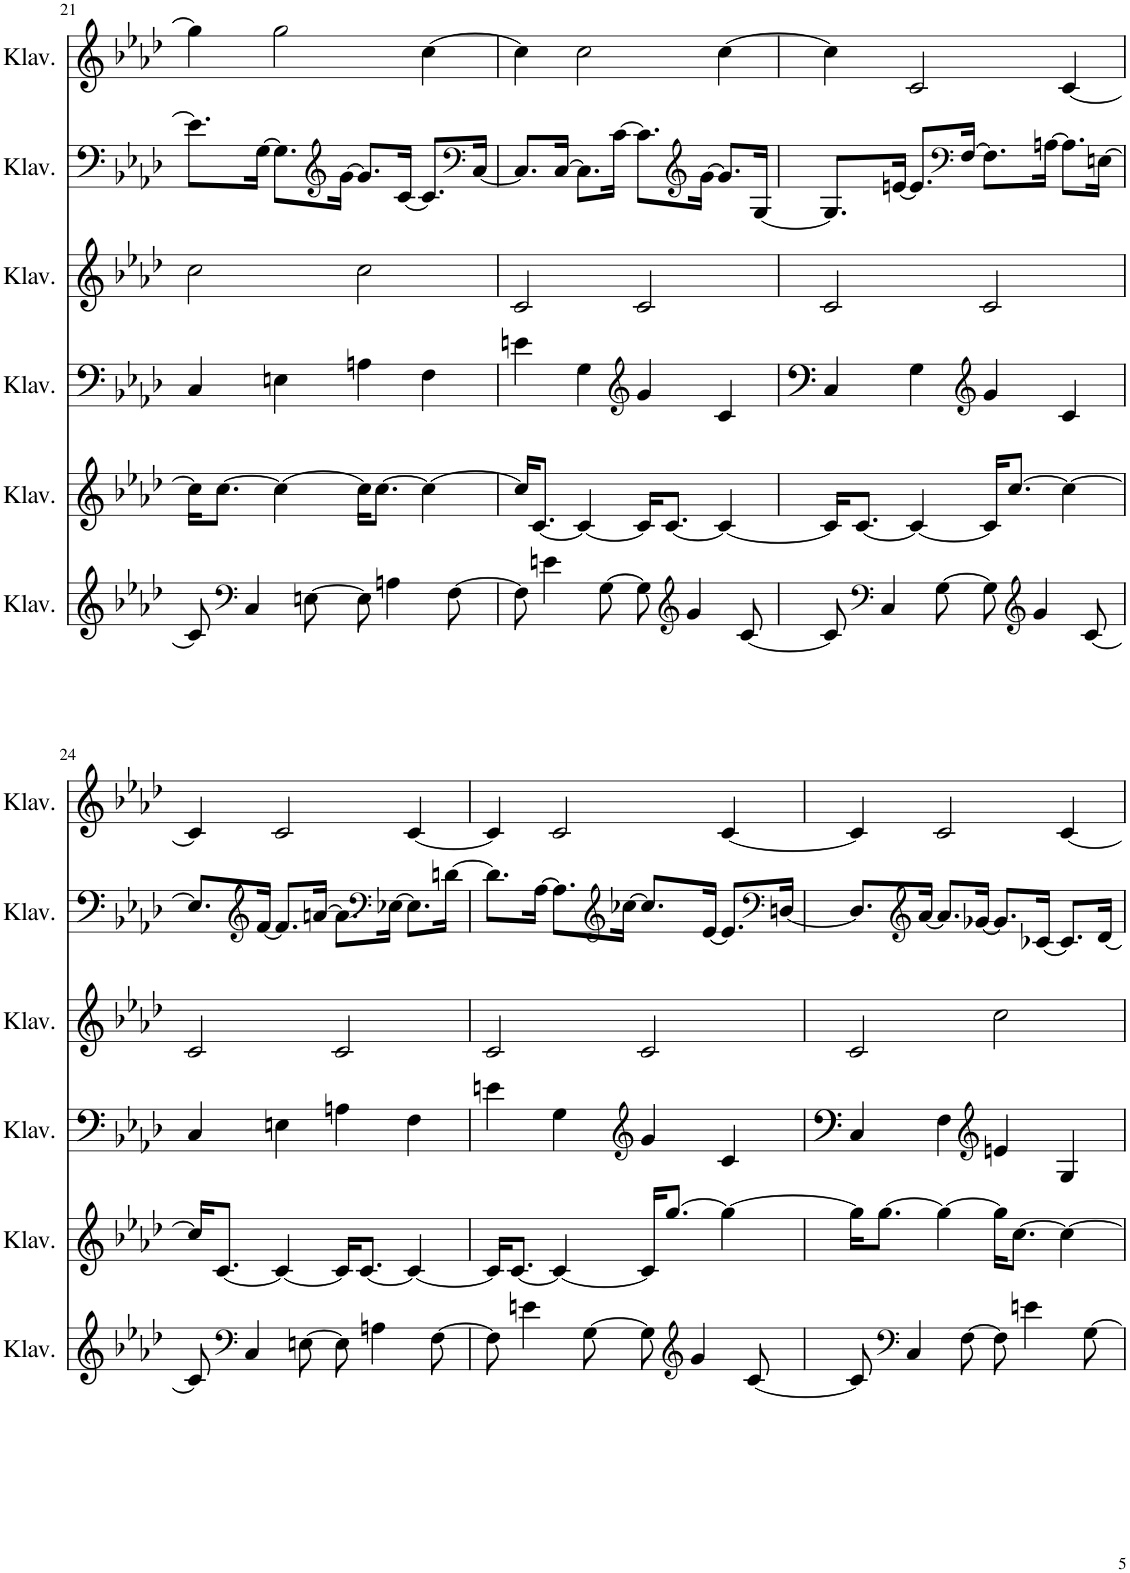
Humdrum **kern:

**kern	**kern	**kern	**kern	**kern	**kern
*part6	*part5	*part4	*part3	*part2	*part1
*staff6	*staff5	*staff4	*staff3	*staff2	*staff1
*I"Klavier	*I"Klavier	*I"Klavier	*I"Klavier	*I"Klavier	*I"Klavier
*I'Klav.	*I'Klav.	*I'Klav.	*I'Klav.	*I'Klav.	*I'Klav.
!!LO:PB:g=z
*clefG2	*clefG2	*clefG2	*clefG2	*clefF4	*clefG2
*k[b-e-a-d-]	*k[b-e-a-d-]	*k[b-e-a-d-]	*k[b-e-a-d-]	*k[b-e-a-d-]	*k[b-e-a-d-]
*M4/4	*M4/4	*M4/4	*M4/4	*M4/4	*M4/4
=21	=21	=21	=21	=21	=21
8c/]	16cc\KL]	4C/	2cc\	8.e\L]	4gg\]
.	[8.cc\J	.	.	.	.
*clefF4	*	*	*	*	*
4C/	.	.	.	.	.
.	.	.	.	[16G\Jk	.
.	4cc\_	4En\	.	8.G\L]	2gg\
[8En\	.	.	.	.	.
*	*	*	*	*clefG2	*
.	.	.	.	[16g\Jk	.
8E\]	16cc\KL]	4An\	2cc\	8.g/L]	.
.	[8.cc\J	.	.	.	.
4An\	.	.	.	.	.
.	.	.	.	[16c/Jk	.
.	4cc\_	4F\	.	8.c/L]	[4cc\
[8F\	.	.	.	.	.
*	*	*	*	*clefF4	*
.	.	.	.	[16C/Jk	.
=22	=22	=22	=22	=22	=22
8F\]	16cc/KL]	4en\	2c/	8.C/L]	4cc\]
.	[8.c/J	.	.	.	.
4en\	.	.	.	.	.
.	.	.	.	[16C/Jk	.
.	4c/_	4G\	.	8.C\L]	2cc\
[8G\	.	.	.	.	.
.	.	.	.	[16c\Jk	.
*	*	*clefG2	*	*	*
8G\]	16c/KL]	4g/	2c/	8.c\L]	.
.	[8.c/J	.	.	.	.
*clefG2	*	*	*	*	*
4g/	.	.	.	.	.
*	*	*	*	*clefG2	*
.	.	.	.	[16g\Jk	.
.	4c/_	4c/	.	8.g/L]	[4cc\
[8c/	.	.	.	.	.
.	.	.	.	[16G/Jk	.
=23	=23	=23	=23	=23	=23
8c/]	16c/KL]	4C/	2c/	8.G/L]	4cc\]
.	[8.c/J	.	.	.	.
*clefF4	*	*	*	*	*
4C/	.	.	.	.	.
.	.	.	.	[16en/Jk	.
.	4c/_	4G\	.	8.e/L]	2c/
[8G\	.	.	.	.	.
*	*	*	*	*clefF4	*
.	.	.	.	[16F/Jk	.
*	*	*clefG2	*	*	*
8G\]	16c/KL]	4g/	2c/	8.F\L]	.
.	[8.cc/J	.	.	.	.
*clefG2	*	*	*	*	*
4g/	.	.	.	.	.
.	.	.	.	[16An\Jk	.
.	4cc\_	4c/	.	8.A\L]	[4c/
[8c/	.	.	.	.	.
.	.	.	.	[16En\Jk	.
!!LO:LB:g=z
=24	=24	=24	=24	=24	=24
8c/]	16cc/KL]	4C/	2c/	8.E/L]	4c/]
.	[8.c/J	.	.	.	.
*clefF4	*	*	*	*	*
4C/	.	.	.	.	.
*	*	*	*	*clefG2	*
.	.	.	.	[16f/Jk	.
.	4c/_	4En\	.	8.f/L]	2c/
[8En\	.	.	.	.	.
.	.	.	.	[16an/Jk	.
8E\]	16c/KL]	4An\	2c/	8.a\L]	.
.	[8.c/J	.	.	.	.
4An\	.	.	.	.	.
*	*	*	*	*clefF4	*
.	.	.	.	[16E-X\Jk	.
.	4c/_	4F\	.	8.E-\L]	[4c/
[8F\	.	.	.	.	.
.	.	.	.	[16dn\Jk	.
=25	=25	=25	=25	=25	=25
8F\]	16c/KL]	4en\	2c/	8.d\L]	4c/]
.	[8.c/J	.	.	.	.
4en\	.	.	.	.	.
.	.	.	.	[16A-\Jk	.
.	4c/_	4G\	.	8.A-\L]	2c/
[8G\	.	.	.	.	.
*	*	*	*	*clefG2	*
.	.	.	.	[16cc-X\Jk	.
*	*	*clefG2	*	*	*
8G\]	16c/KL]	4g/	2c/	8.cc-/L]	.
.	[8.gg/J	.	.	.	.
*clefG2	*	*	*	*	*
4g/	.	.	.	.	.
.	.	.	.	[16e-/Jk	.
.	4gg\_	4c/	.	8.e-/L]	[4c/
[8c/	.	.	.	.	.
*	*	*	*	*clefF4	*
.	.	.	.	[16Dn/Jk	.
=26	=26	=26	=26	=26	=26
8c/]	16gg\KL]	4C/	2c/	8.D/L]	4c/]
.	[8.gg\J	.	.	.	.
*clefF4	*	*	*	*	*
4C/	.	.	.	.	.
*	*	*	*	*clefG2	*
.	.	.	.	[16a-/Jk	.
.	4gg\_	4F\	.	8.a-/L]	2c/
[8F\	.	.	.	.	.
.	.	.	.	[16g-X/Jk	.
*	*	*clefG2	*	*	*
8F\]	16gg\KL]	4en/	2cc\	8.g-/L]	.
.	[8.cc\J	.	.	.	.
4en\	.	.	.	.	.
.	.	.	.	[16c-X/Jk	.
.	4cc\_	4G/	.	8.c-/L]	[4c/
[8G\	.	.	.	.	.
.	.	.	.	[16d-/Jk	.
=	=	=	=	=	=
*-	*-	*-	*-	*-	*-
